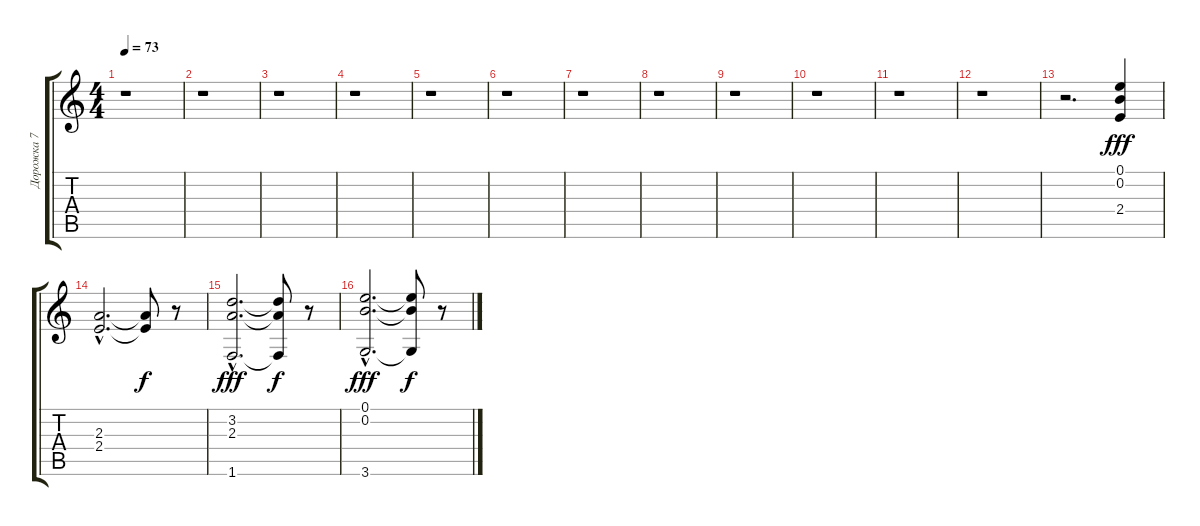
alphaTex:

\track ("Дорожка 7" "Дорожка 7") {instrument overdrivenguitar}
\staff {score tabs}
\tuning (E4 B3 G3 D3 A2 E2) {hide}
\ts (4 4)
\tempo 73
\clef g2
\ks c
r.1{dy fff} |
r.1 |
r.1 |
r.1 |
r.1 |
r.1 |
r.1 |
r.1 |
r.1 |
r.1 |
r.1 |
r.1 |
r.2{d} (0.1 0.2 2.4).4 |
(2.3{hac} 2.4{hac}).2{d} (2.3{t} 2.4{t}).8{dy f} r.8 |
(3.2{hac} 2.3{hac} 1.6{hac}).2{d dy fff} (3.2{t} 2.3{t} 1.6{t}).8{dy f} r.8 |
(0.1{hac} 0.2{hac} 3.6{hac}).2{d dy fff} (0.1{t} 0.2{t} 3.6{t}).8{dy f} r.8
